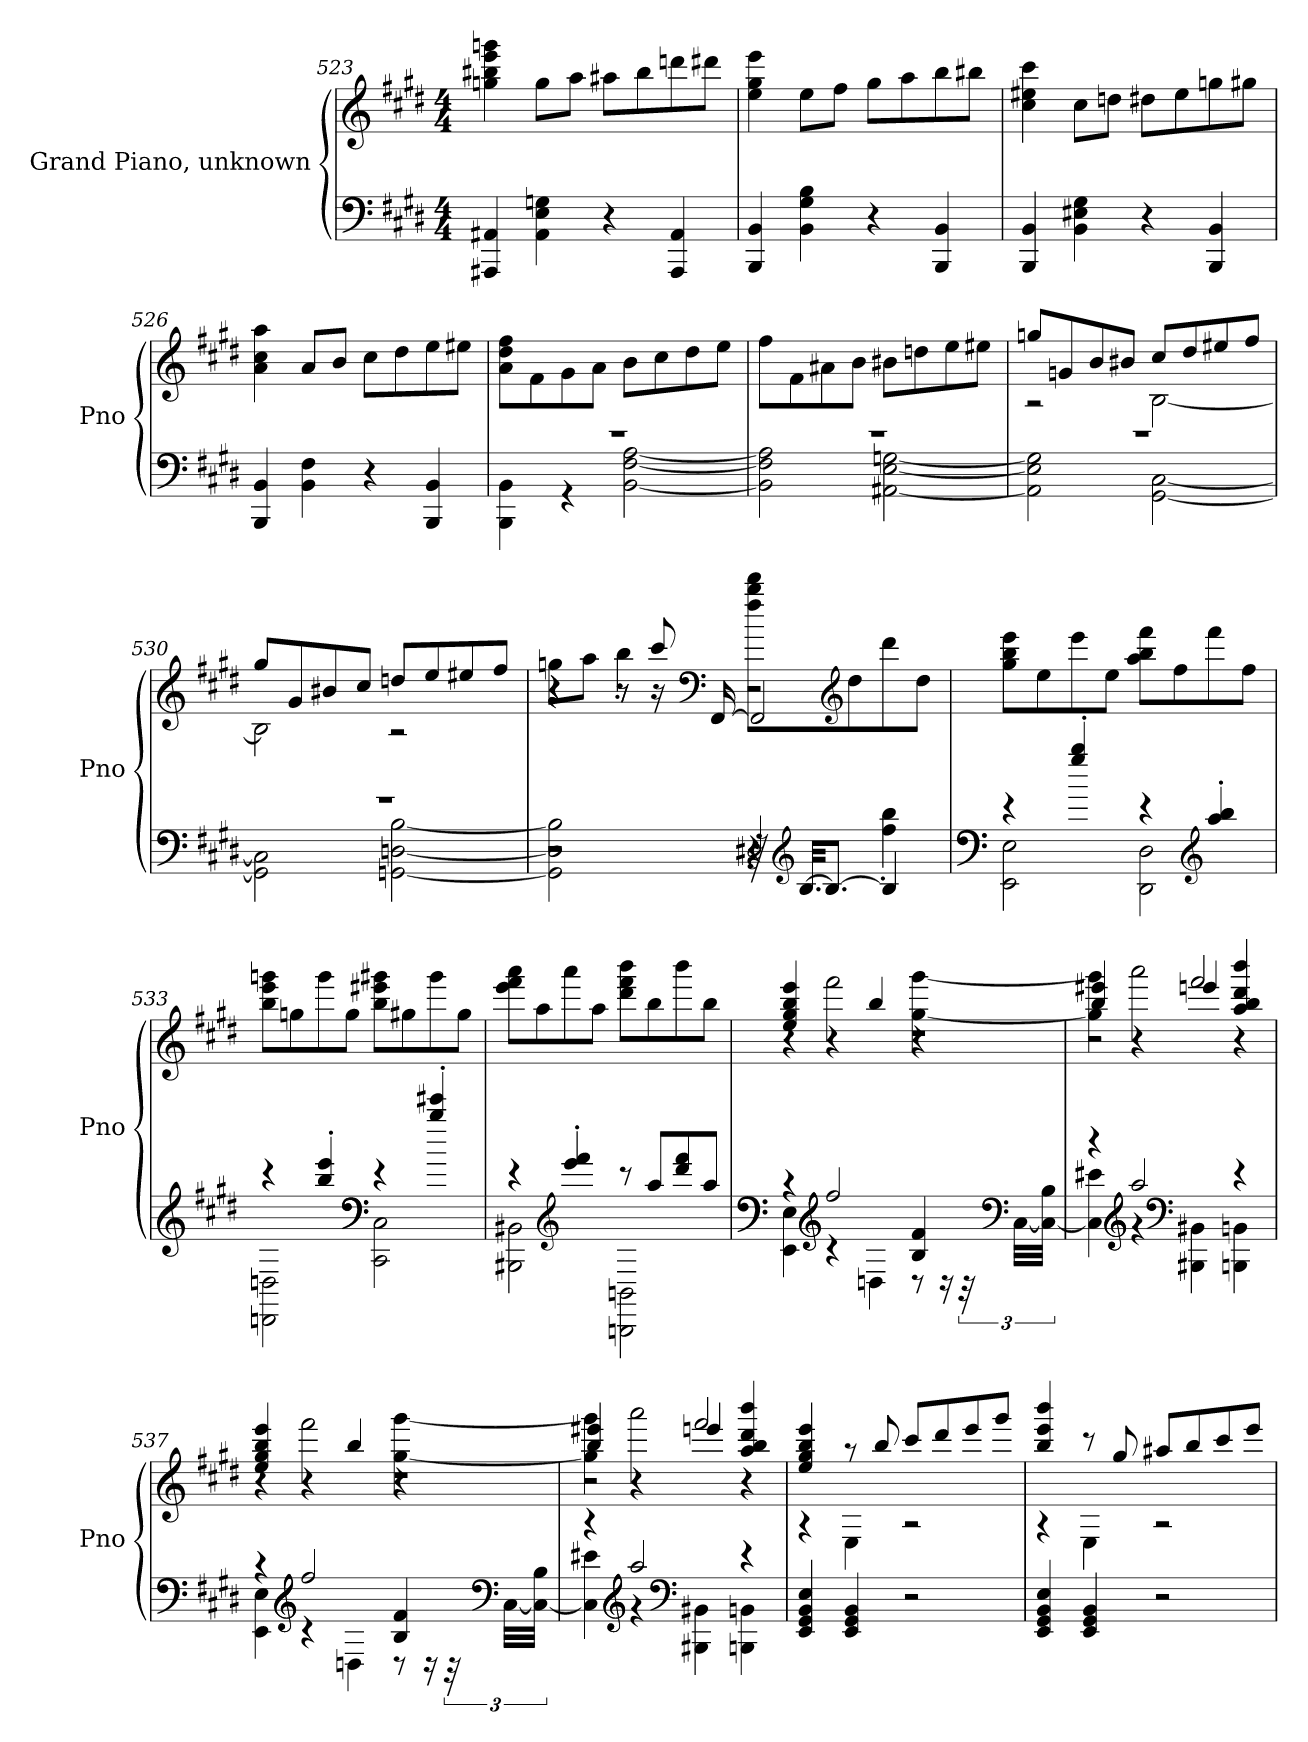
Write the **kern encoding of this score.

**kern	**kern
*part1	*part1
*staff2	*staff1
*I"Grand Piano, unknown	*
*I'Pno	*
*clefF4	*clefG2
*k[f#c#g#d#]	*k[f#c#g#d#]
*M4/4	*M4/4
=523	=523
4AAA#X/ 4AA#X/	4ggn\ 4bb#X\ 4eee\ 4gggn\
4AA#\ 4E\ 4Gn\	8gg\L
.	8aa\J
4r	8aa#X\L
.	8bb#\
4AAA#/ 4AA#/	8dddn\
.	8ddd#X\J
=524	=524
4BBB/ 4BB/	4ee\ 4gg#\ 4eee\
4BB\ 4G#\ 4B\	8ee\L
.	8ff#\J
4r	8gg#\L
.	8aa\
4BBB/ 4BB/	8bb\
.	8bb#X\J
!!LO:LB:g=z
=525	=525
4BBB/ 4BB/	4cc#\ 4ee#X\ 4ccc#\
4BB\ 4E#X\ 4G#\	8cc#\L
.	8ddn\J
4r	8dd#X\L
.	8ee#\
4BBB/ 4BB/	8ggn\
.	8gg#X\J
=526	=526
4BBB/ 4BB/	4a\ 4cc#\ 4aa\
4BB\ 4F#\	8a/L
.	8b/J
4r	8cc#\L
.	8dd#\
4BBB/ 4BB/	8ee\
.	8ee#X\J
=527	=527
*^	*
1r	4BBB\ 4BB\	8a\ 8dd#\ 8ff#\L
.	.	8f#\
.	4r	8g#\
.	.	8a\J
.	[2BB\ [2F#\ [2A\	8b\L
.	.	8cc#\
.	.	8dd#\
.	.	8ee\J
=528	=528	=528
1r	2BB\] 2F#\] 2A\]	8ff#\L
.	.	8f#\
.	.	8a#X\
.	.	8b\J
.	[2AA#X\ [2E\ [2Gn\	8b#X\L
.	.	8ddn\
.	.	8ee\
.	.	8ee#X\J
!!LO:LB:g=z
=529	=529	=529
*	*	*^
1r	2AA#\] 2E\] 2G\]	8ggn/L	2r
.	.	8gn/	.
.	.	8b/	.
.	.	8b#X/J	.
.	[2GG#\ [2C#\	8cc#/L	[2B\
.	.	8dd#/	.
.	.	8ee#X/	.
.	.	8ff#/J	.
=530	=530	=530	=530
1r	2GG#\] 2C#\]	8gg#/L	2B\]
.	.	8g#/	.
.	.	8b#X/	.
.	.	8cc#/J	.
.	[2GGn\ [2Dn\ [2B\	8ddn/L	2r
.	.	8ee/	.
.	.	8ee#X/	.
.	.	8ff#/J	.
=531	=531	=531	=531
*	*^	*	*^
2r	2GG\] 2D\] 2B\]	2r	4r	8ggn\L	4r
.	.	.	.	8aa\J	.
.	.	.	8r	4bb'\	8r
.	.	.	8ccc#/	.	16r
*	*	*	*clefF4	*	*
.	.	.	.	.	[16FF#/
64r	4r	2D#X/	2r	8ff#\ 8bb\ 8ddd#\L	2FF#/]
*clefG2	*	*	*	*	*
[32.B/KKL	.	.	.	.	.
8.B/J_	.	.	.	.	.
*	*	*	*clefG2	*	*
.	.	.	.	8dd#\	.
4B/]	4ff#\' 4bb\'	.	.	8ddd#\	.
.	.	.	.	8dd#\J	.
*v	*v	*v	*	*	*
*	*v	*v	*v
!!LO:PB:g=z
=532	=532
*clefF4	*
*^	*
4r	2EE\ 2E\	8gg#\ 8bb\ 8eee\L
.	.	8ee\
4gg#/' 4bb/'	.	8eee\
.	.	8ee\J
4r	2DD#\ 2D#\	8aa\ 8bb\ 8fff#\L
.	.	8ff#\
*clefG2	*	*
4aa/' 4bb/'	.	8fff#\
.	.	8ff#\J
=533	=533	=533
4r	2DDn\ 2Dn\	8bb\ 8eee\ 8gggn\L
.	.	8ggn\
4bb/' 4eee/'	.	8ggg\
.	.	8gg\J
*clefF4	*	*
4r	2CC#\ 2C#\	8bb\ 8eee#X\ 8ggg#X\L
.	.	8gg#X\
4bb/' 4eee#X/'	.	8ggg#\
.	.	8gg#\J
=534	=534	=534
4r	2BBB#X\ 2BB#X\	8eee\ 8fff#\ 8aaa\L
.	.	8aa\
*clefG2	*	*
4eee/' 4fff#/'	.	8aaa\
.	.	8aa\J
8r	2BBBn\ 2BBn\	8ddd#\ 8fff#\ 8bbb\L
8aa/L	.	8bb\
8ddd#/ 8fff#/	.	8bbb\
8aa/J	.	8bb\J
!!LO:LB:g=z
=535	=535	=535
*clefF4	*	*
*	*	*^
*	*	*	*^
4r	4EE\ 4E\	1r	4r	4ee/ 4gg#/ 4bb/ 4eee/
*clefG2	*	*	*	*
2ff#/	4r	.	2fff#\	4r
.	4Dn\	.	.	4bb/
4B/ 4f#/	8r	.	[4gg#\ [4ggg#\	4r
.	16r	.	.	.
.	48r	.	.	.
*clefF4	*	*	*	*
.	[48C#\LLL	.	.	.
.	48C#\_ 48B\JJJ	.	.	.
=536	=536	=536	=536	=536
4r	4C#\] 4e#X\	2r	4gg#\] 4ggg#\]	4bb/ 4eee#X/
*clefG2	*	*	*	*
2aa/	4r	.	2aaa\	4r
*clefF4	*	*	*	*
.	4BBB#X\ 4BB#X\	2fff#/	.	4eeen/
4r	4BBBn\ 4BBn\	.	4r	4aa/ 4bb/ 4ddd#/ 4bbb/
=537	=537	=537	=537	=537
4r	4EE\ 4E\	1r	4r	4ee/ 4gg#/ 4bb/ 4eee/
*clefG2	*	*	*	*
2ff#/	4r	.	2fff#\	4r
.	4Dn\	.	.	4bb/
4B/ 4f#/	8r	.	[4gg#\ [4ggg#\	4r
.	16r	.	.	.
.	48r	.	.	.
*clefF4	*	*	*	*
.	[48C#\LLL	.	.	.
.	48C#\_ 48B\JJJ	.	.	.
!!LO:LB:g=z	!!	!!
=538	=538	=538	=538	=538
4r	4C#\] 4e#X\	2r	4gg#\] 4ggg#\]	4bb/ 4eee#X/
*clefG2	*	*	*	*
2aa/	4r	.	2aaa\	4r
*clefF4	*	*	*	*
.	4BBB#X\ 4BB#X\	2fff#/	.	4eeen/
4r	4BBBn\ 4BBn\	.	4r	4aa/ 4bb/ 4ddd#/ 4bbb/
*v	*v	*	*	*
*	*	*v	*v
=539	=539	=539
4EE/ 4GG#/ 4BB/ 4E/	4ee/ 4gg#/ 4bb/ 4eee/	4r
4EE/ 4GG#/ 4BB/	8r	4E\
.	8bb/	.
2r	8ccc#/L	2r
.	8ddd#/	.
.	8eee/	.
.	8ggg#/J	.
=540	=540	=540
4EE/ 4GG#/ 4BB/ 4E/	4bb/ 4eee/ 4bbb/	4r
4EE/ 4GG#/ 4BB/	8r	4E\
.	8gg#/	.
2r	8aa#X/L	2r
.	8bb/	.
.	8ccc#/	.
.	8eee/J	.
*	*v	*v
=	=
*-	*-
